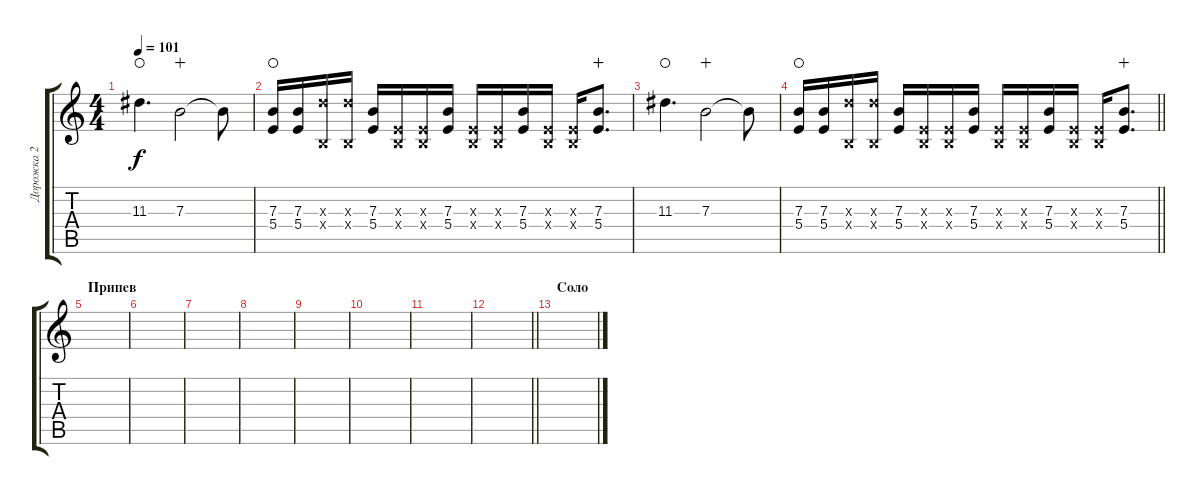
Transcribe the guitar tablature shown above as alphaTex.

\track ("Дорожка 2" "Дорожка 2") {instrument electricguitarclean}
\staff {score tabs}
\tuning (Db4 Ab3 E3 B2 Gb2 B1) {hide}
\ts (4 4)
\tempo 101
\clef g2
\ks c
11.3.4{d dy f waho} 7.3.2{wahc} 7.3{t}.8 |
(7.3 5.4).16{waho} (7.3 5.4).16 (10.3{x} 0.4{x}).16 (10.3{x} 0.4{x}).16 (7.3 5.4).16 (0.3{x} 0.4{x}).16 (0.3{x} 0.4{x}).16 (7.3 5.4).16 (0.3{x} 0.4{x}).16 (0.3{x} 0.4{x}).16 (7.3 5.4).16 (0.3{x} 0.4{x}).16 (0.3{x} 0.4{x}).16 (7.3 5.4).8{d wahc} |
11.3.4{d waho} 7.3.2{wahc} 7.3{t}.8 |
\barLineRight lightlight
(7.3 5.4).16{waho} (7.3 5.4).16 (10.3{x} 0.4{x}).16 (10.3{x} 0.4{x}).16 (7.3 5.4).16 (0.3{x} 0.4{x}).16 (0.3{x} 0.4{x}).16 (7.3 5.4).16 (0.3{x} 0.4{x}).16 (0.3{x} 0.4{x}).16 (7.3 5.4).16 (0.3{x} 0.4{x}).16 (0.3{x} 0.4{x}).16 (7.3 5.4).8{d wahc} |
\section ("" "Припев")
|
|
|
|
|
|
|
\barLineRight lightlight
|
\section ("" "Соло")
